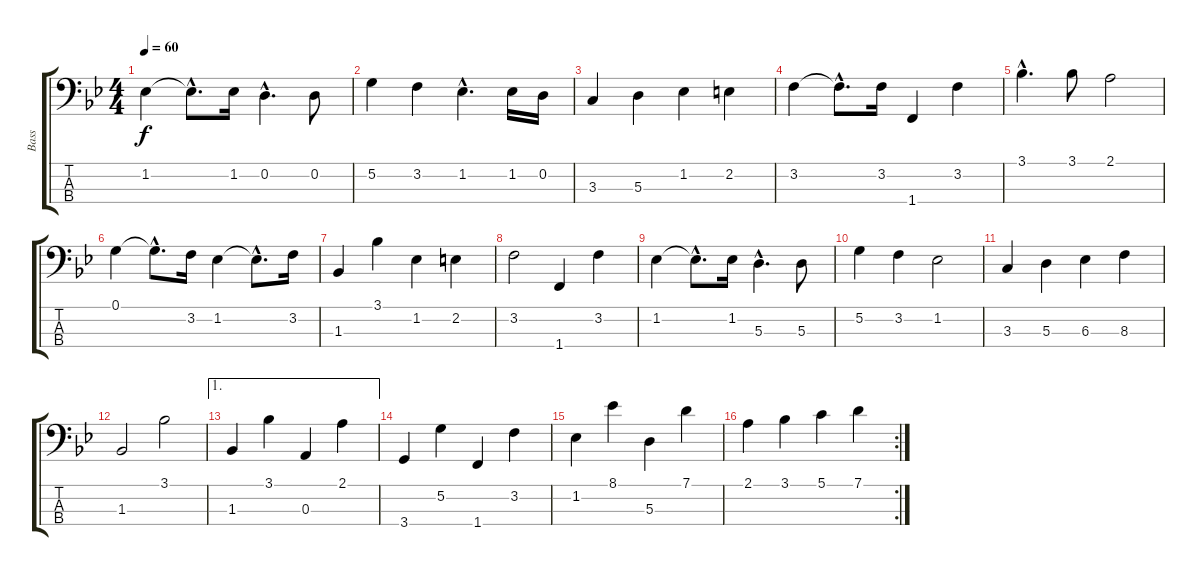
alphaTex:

\track ("Bass" "Bass") {instrument electricbassfinger}
\staff {score tabs}
\tuning (G2 D2 A1 E1) {hide}
\ts (4 4)
\tempo 60
\clef f4
\ks bb
1.2.4{dy f} 1.2{hac t}.8{d} 1.2.16 0.2{hac}.4{d} 0.2.8 |
5.2.4 3.2.4 1.2{hac}.4{d} 1.2.16 0.2.16 |
3.3.4 5.3.4 1.2.4 2.2.4 |
3.2.4 3.2{hac t}.8{d} 3.2.16 1.4.4 3.2.4 |
3.1{hac}.4{d} 3.1.8 2.1.2 |
0.1.4 0.1{hac t}.8{d} 3.2.16 1.2.4 1.2{hac t}.8{d} 3.2.16 |
1.3.4 3.1.4 1.2.4 2.2.4 |
3.2.2 1.4.4 3.2.4 |
1.2.4 1.2{hac t}.8{d} 1.2.16 5.3{hac}.4{d} 5.3.8 |
5.2.4 3.2.4 1.2.2 |
3.3.4 5.3.4 6.3.4 8.3.4 |
1.3.2 3.1.2 |
\ae 1
1.3.4 3.1.4 0.3.4 2.1.4 |
3.4.4 5.2.4 1.4.4 3.2.4 |
1.2.4 8.1.4 5.3.4 7.1.4 |
\rc 2
2.1.4 3.1.4 5.1.4 7.1.4
